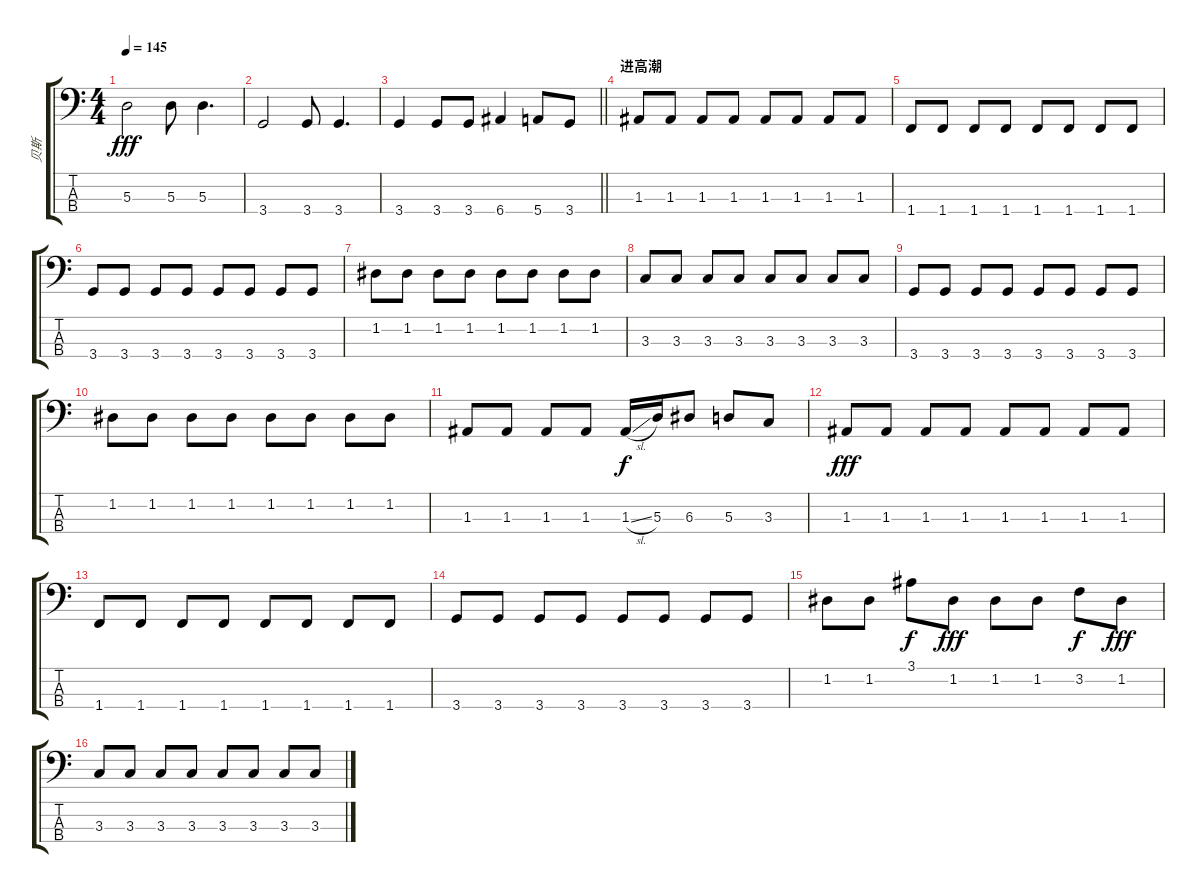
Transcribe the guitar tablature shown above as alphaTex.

\track ("贝斯" "贝斯") {instrument electricbassfinger}
\staff {score tabs}
\tuning (G2 D2 A1 E1) {hide}
\ts (4 4)
\tempo 145
\clef f4
\ks c
5.3.2{dy fff} 5.3.8 5.3.4{d} |
3.4.2 3.4.8 3.4.4{d} |
\barLineRight lightlight
3.4.4 3.4.8 3.4.8 6.4.4 5.4.8 3.4.8 |
\section ("" "进高潮")
1.3.8 1.3.8 1.3.8 1.3.8 1.3.8 1.3.8 1.3.8 1.3.8 |
1.4.8 1.4.8 1.4.8 1.4.8 1.4.8 1.4.8 1.4.8 1.4.8 |
3.4.8 3.4.8 3.4.8 3.4.8 3.4.8 3.4.8 3.4.8 3.4.8 |
1.2.8 1.2.8 1.2.8 1.2.8 1.2.8 1.2.8 1.2.8 1.2.8 |
3.3.8 3.3.8 3.3.8 3.3.8 3.3.8 3.3.8 3.3.8 3.3.8 |
3.4.8 3.4.8 3.4.8 3.4.8 3.4.8 3.4.8 3.4.8 3.4.8 |
1.2.8 1.2.8 1.2.8 1.2.8 1.2.8 1.2.8 1.2.8 1.2.8 |
1.3.8 1.3.8 1.3.8 1.3.8 1.3{sl}.16{dy f} 5.3.16 6.3.8 5.3.8 3.3.8 |
1.3.8{dy fff} 1.3.8 1.3.8 1.3.8 1.3.8 1.3.8 1.3.8 1.3.8 |
1.4.8 1.4.8 1.4.8 1.4.8 1.4.8 1.4.8 1.4.8 1.4.8 |
3.4.8 3.4.8 3.4.8 3.4.8 3.4.8 3.4.8 3.4.8 3.4.8 |
1.2.8 1.2.8 3.1.8{dy f} 1.2.8{dy fff} 1.2.8 1.2.8 3.2.8{dy f} 1.2.8{dy fff} |
3.3.8 3.3.8 3.3.8 3.3.8 3.3.8 3.3.8 3.3.8 3.3.8
